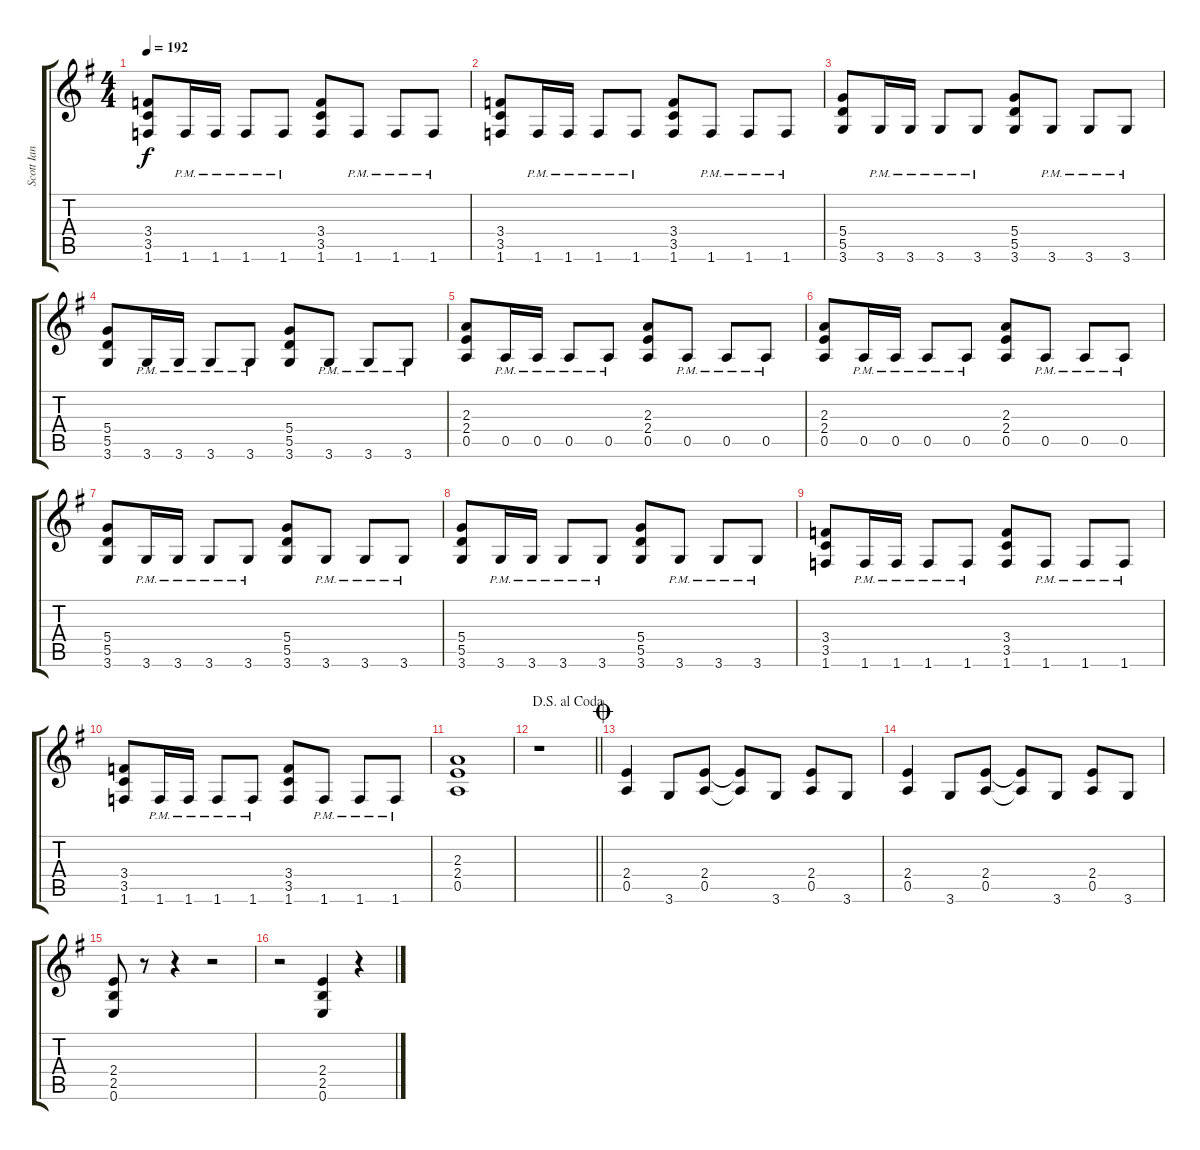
\track ("Scott Ian" "Scott Ian") {instrument distortionguitar}
\staff {score tabs}
\tuning (E4 B3 G3 D3 A2 E2) {hide}
\ts (4 4)
\tempo 192
\clef g2
\ks g
(3.4 3.5 1.6).8{dy f} 1.6{pm}.16 1.6{pm}.16 1.6{pm}.8 1.6{pm}.8 (3.4 3.5 1.6).8 1.6{pm}.8 1.6{pm}.8 1.6{pm}.8 |
(3.4 3.5 1.6).8 1.6{pm}.16 1.6{pm}.16 1.6{pm}.8 1.6{pm}.8 (3.4 3.5 1.6).8 1.6{pm}.8 1.6{pm}.8 1.6{pm}.8 |
(5.4 5.5 3.6).8 3.6{pm}.16 3.6{pm}.16 3.6{pm}.8 3.6{pm}.8 (5.4 5.5 3.6).8 3.6{pm}.8 3.6{pm}.8 3.6{pm}.8 |
(5.4 5.5 3.6).8 3.6{pm}.16 3.6{pm}.16 3.6{pm}.8 3.6{pm}.8 (5.4 5.5 3.6).8 3.6{pm}.8 3.6{pm}.8 3.6{pm}.8 |
(2.3 2.4 0.5).8 0.5{pm}.16 0.5{pm}.16 0.5{pm}.8 0.5{pm}.8 (2.3 2.4 0.5).8 0.5{pm}.8 0.5{pm}.8 0.5{pm}.8 |
(2.3 2.4 0.5).8 0.5{pm}.16 0.5{pm}.16 0.5{pm}.8 0.5{pm}.8 (2.3 2.4 0.5).8 0.5{pm}.8 0.5{pm}.8 0.5{pm}.8 |
(5.4 5.5 3.6).8 3.6{pm}.16 3.6{pm}.16 3.6{pm}.8 3.6{pm}.8 (5.4 5.5 3.6).8 3.6{pm}.8 3.6{pm}.8 3.6{pm}.8 |
(5.4 5.5 3.6).8 3.6{pm}.16 3.6{pm}.16 3.6{pm}.8 3.6{pm}.8 (5.4 5.5 3.6).8 3.6{pm}.8 3.6{pm}.8 3.6{pm}.8 |
(3.4 3.5 1.6).8 1.6{pm}.16 1.6{pm}.16 1.6{pm}.8 1.6{pm}.8 (3.4 3.5 1.6).8 1.6{pm}.8 1.6{pm}.8 1.6{pm}.8 |
(3.4 3.5 1.6).8 1.6{pm}.16 1.6{pm}.16 1.6{pm}.8 1.6{pm}.8 (3.4 3.5 1.6).8 1.6{pm}.8 1.6{pm}.8 1.6{pm}.8 |
(2.3 2.4 0.5).1 |
\jump dalsegnoalcoda
\barLineRight lightlight
r.1 |
\jump coda
(2.4 0.5).4 3.6.8 (2.4 0.5).8 (2.4{t} 0.5{t}).8 3.6.8 (2.4 0.5).8 3.6.8 |
(2.4 0.5).4 3.6.8 (2.4 0.5).8 (2.4{t} 0.5{t}).8 3.6.8 (2.4 0.5).8 3.6.8 |
(2.4 2.5 0.6).8 r.8 r.4 r.2 |
r.2 (2.4 2.5 0.6).4 r.4
